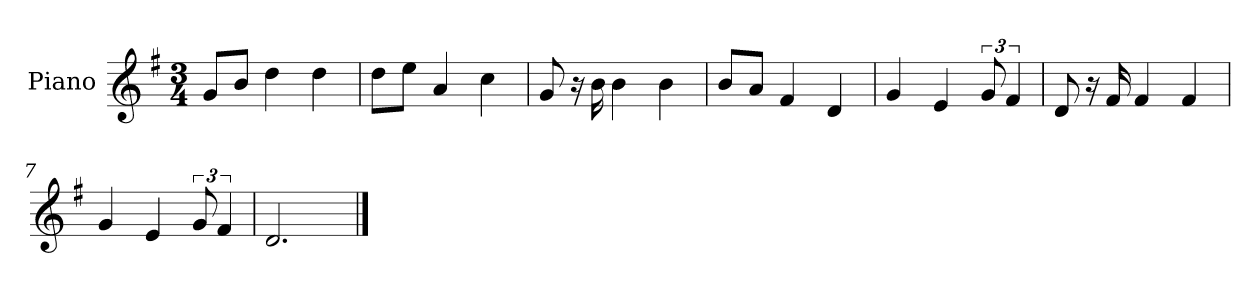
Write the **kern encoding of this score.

**kern
*part1
*staff1
*I"Piano
*I'P-no
*clefG2
*k[f#]
*M3/4
*MM188
=1
8g/L
8b/J
4dd\
4dd\
=2
8dd\L
8ee\J
4a/
4cc\
=3
8g/
16r
16b\
4b\
4b\
=4
8b/L
8a/J
4f#/
4d/
=5
4g/
4e/
12g/
6f#/
=6
8d/
16r
16f#/
4f#/
4f#/
=7
4g/
4e/
12g/
6f#/
=8
2.d/
==
*-
